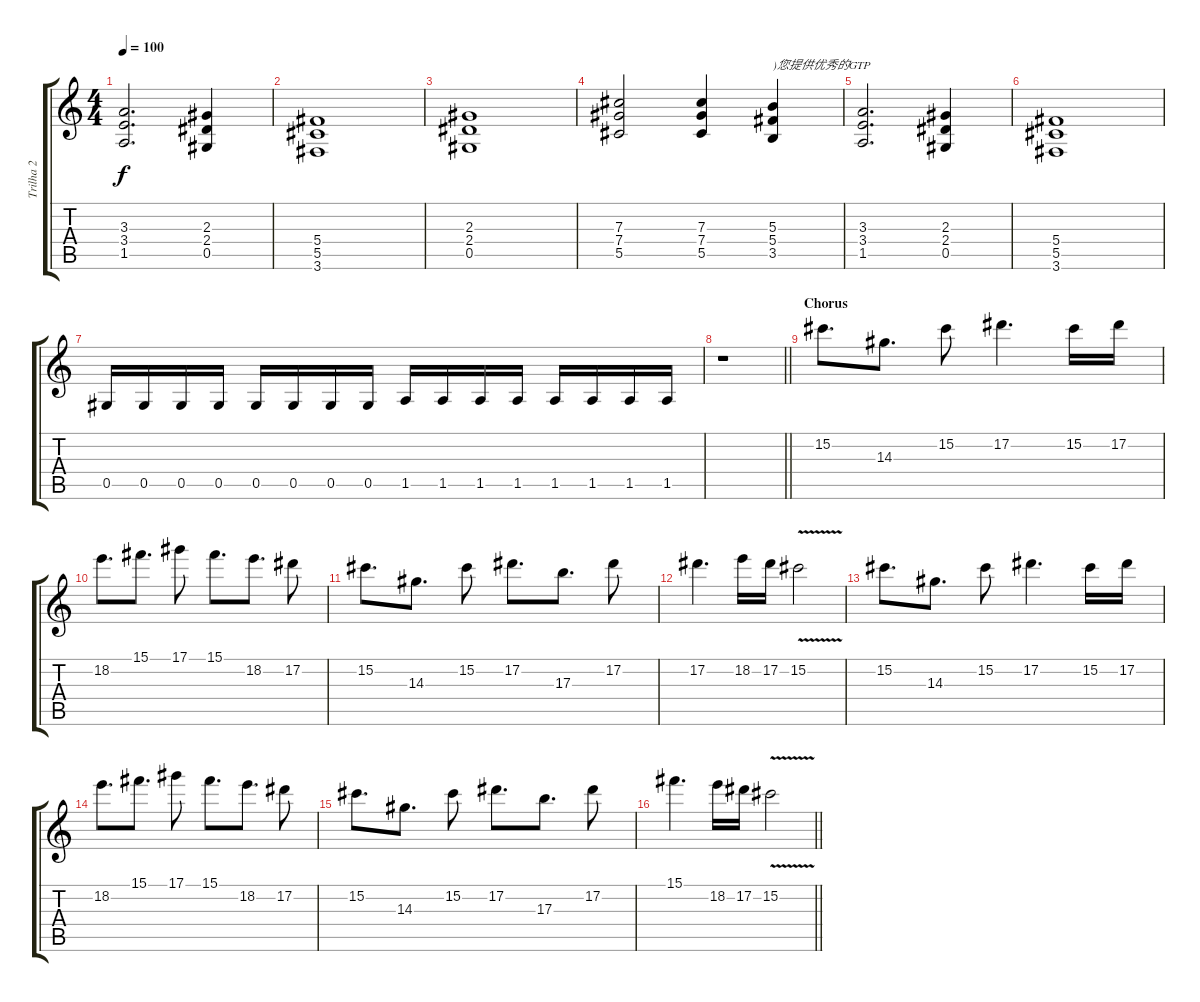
\track ("Trilha 2" "Trilha 2") {instrument distortionguitar}
\staff {score tabs}
\tuning (Eb4 Bb3 Gb3 Db3 Ab2 Eb2) {hide}
\ts (4 4)
\tempo 100
\clef g2
\ks c
(3.3 3.4 1.5).2{d dy f} (2.3 2.4 0.5).4 |
(5.4 5.5 3.6).1 |
(2.3 2.4 0.5).1 |
(7.3 7.4 5.5).2 (7.3 7.4 5.5).4 (5.3 5.4 3.5).4{txt ")您提供优秀的GTP"} |
(3.3 3.4 1.5).2{d} (2.3 2.4 0.5).4 |
(5.4 5.5 3.6).1 |
0.5.16 0.5.16 0.5.16 0.5.16 0.5.16 0.5.16 0.5.16 0.5.16 1.5.16 1.5.16 1.5.16 1.5.16 1.5.16 1.5.16 1.5.16 1.5.16 |
\barLineRight lightlight
r.1 |
\section ("" "Chorus")
15.2.8{d} 14.3.8{d} 15.2.8 17.2.4{d} 15.2.16 17.2.16 |
18.2.8{d} 15.1.8{d} 17.1.8 15.1.8{d} 18.2.8{d} 17.2.8 |
15.2.8{d} 14.3.8{d} 15.2.8 17.2.8{d} 17.3.8{d} 17.2.8 |
17.2.4{d} 18.2.16 17.2.16 15.2{v}.2 |
15.2.8{d} 14.3.8{d} 15.2.8 17.2.4{d} 15.2.16 17.2.16 |
18.2.8{d} 15.1.8{d} 17.1.8 15.1.8{d} 18.2.8{d} 17.2.8 |
15.2.8{d} 14.3.8{d} 15.2.8 17.2.8{d} 17.3.8{d} 17.2.8 |
\barLineRight lightlight
15.1.4{d} 18.2.16 17.2.16 15.2{v}.2
